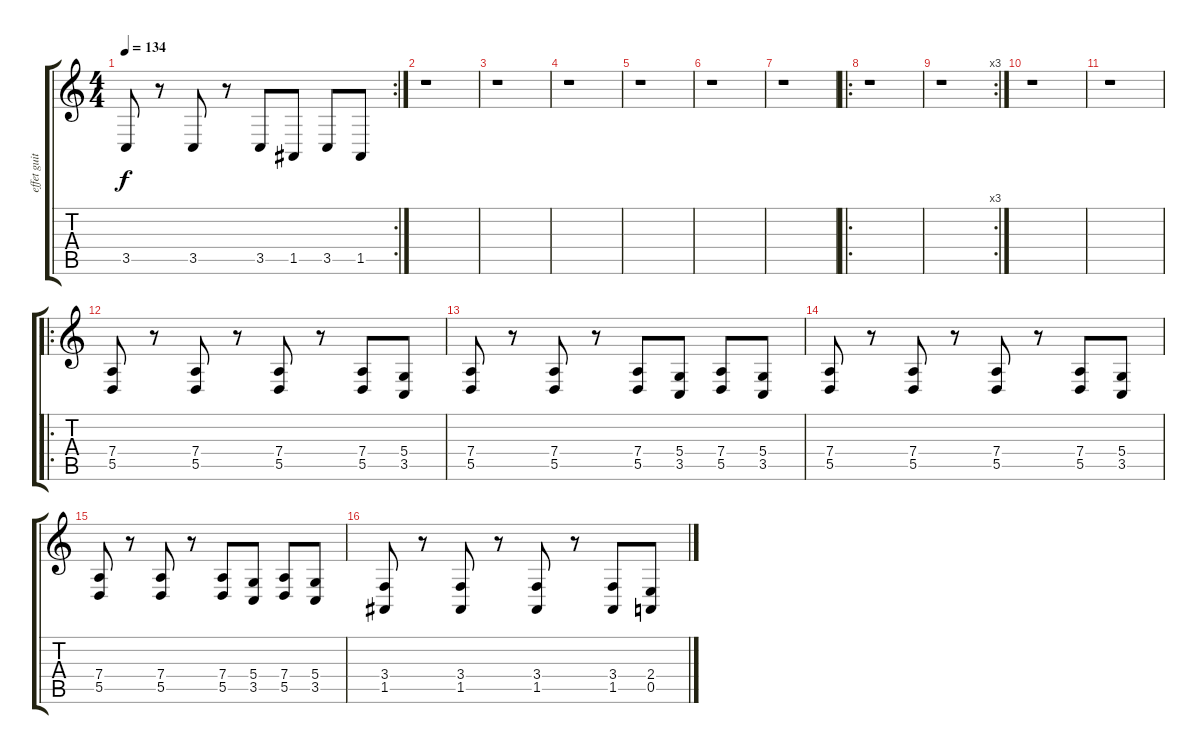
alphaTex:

\track ("effet guitare" "effet guit") {instrument lead2sawtooth}
\staff {score tabs}
\tuning (E4 B3 G3 D3 A2 E2) {hide}
\rc 2
\ts (4 4)
\tempo 134
\clef g2
\ks c
3.5.8{dy f} r.8 3.5.8 r.8 3.5.8 1.5.8 3.5.8 1.5.8 |
r.1 |
r.1 |
r.1 |
r.1 |
r.1 |
r.1 |
\ro
r.1 |
\rc 3
r.1 |
r.1 |
r.1 |
\ro
(7.4 5.5).8 r.8 (7.4 5.5).8 r.8 (7.4 5.5).8 r.8 (7.4 5.5).8 (5.4 3.5).8 |
(7.4 5.5).8 r.8 (7.4 5.5).8 r.8 (7.4 5.5).8 (5.4 3.5).8 (7.4 5.5).8 (5.4 3.5).8 |
(7.4 5.5).8 r.8 (7.4 5.5).8 r.8 (7.4 5.5).8 r.8 (7.4 5.5).8 (5.4 3.5).8 |
(7.4 5.5).8 r.8 (7.4 5.5).8 r.8 (7.4 5.5).8 (5.4 3.5).8 (7.4 5.5).8 (5.4 3.5).8 |
(3.4 1.5).8 r.8 (3.4 1.5).8 r.8 (3.4 1.5).8 r.8 (3.4 1.5).8 (2.4 0.5).8
